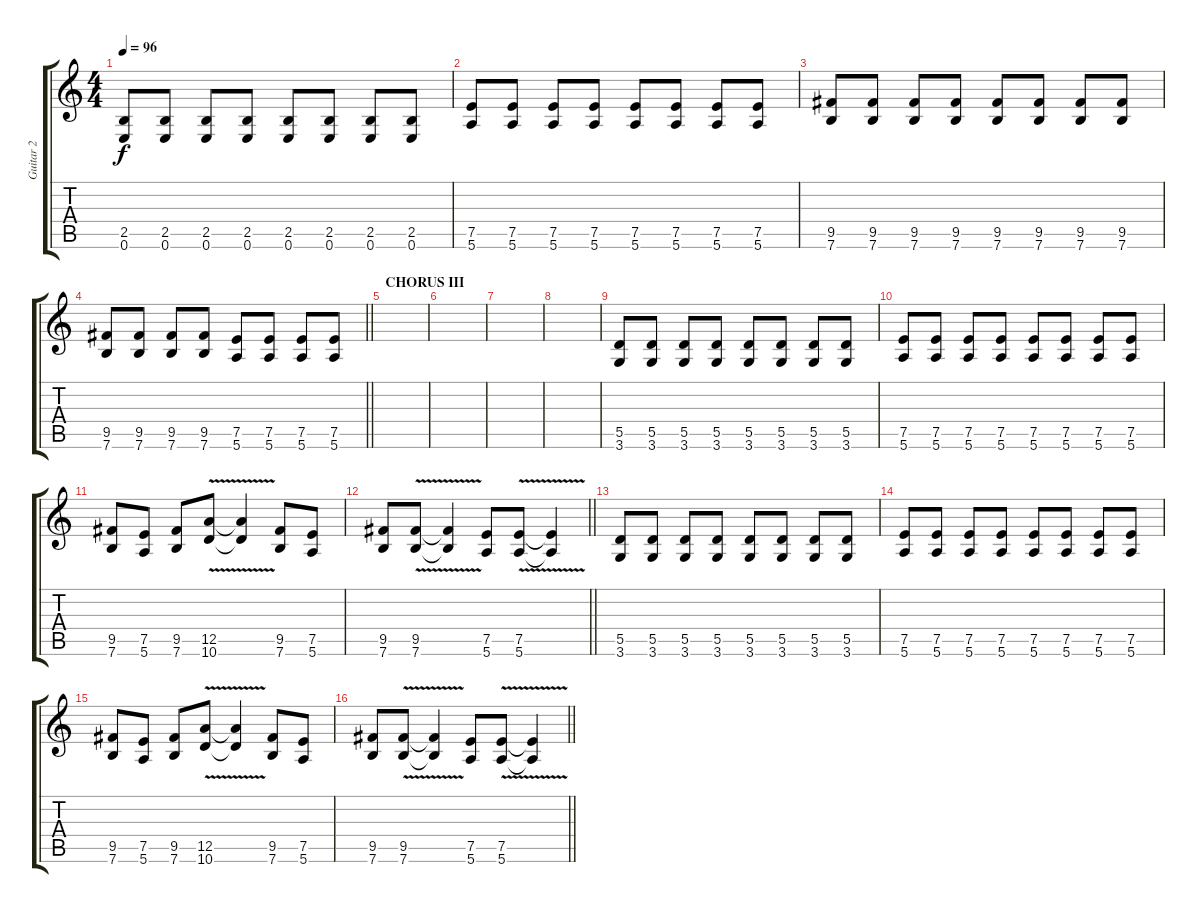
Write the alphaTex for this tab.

\track ("Guitar 2" "Guitar 2") {instrument overdrivenguitar}
\staff {score tabs}
\tuning (E4 B3 G3 D3 A2 E2) {hide}
\ts (4 4)
\tempo 96
\clef g2
\ks c
(2.5 0.6).8{dy f} (2.5 0.6).8 (2.5 0.6).8 (2.5 0.6).8 (2.5 0.6).8 (2.5 0.6).8 (2.5 0.6).8 (2.5 0.6).8 |
(7.5 5.6).8 (7.5 5.6).8 (7.5 5.6).8 (7.5 5.6).8 (7.5 5.6).8 (7.5 5.6).8 (7.5 5.6).8 (7.5 5.6).8 |
(9.5 7.6).8 (9.5 7.6).8 (9.5 7.6).8 (9.5 7.6).8 (9.5 7.6).8 (9.5 7.6).8 (9.5 7.6).8 (9.5 7.6).8 |
\barLineRight lightlight
(9.5 7.6).8 (9.5 7.6).8 (9.5 7.6).8 (9.5 7.6).8 (7.5 5.6).8 (7.5 5.6).8 (7.5 5.6).8 (7.5 5.6).8 |
\section ("" "CHORUS III")
|
|
|
|
(5.5 3.6).8 (5.5 3.6).8 (5.5 3.6).8 (5.5 3.6).8 (5.5 3.6).8 (5.5 3.6).8 (5.5 3.6).8 (5.5 3.6).8 |
(7.5 5.6).8 (7.5 5.6).8 (7.5 5.6).8 (7.5 5.6).8 (7.5 5.6).8 (7.5 5.6).8 (7.5 5.6).8 (7.5 5.6).8 |
(9.5 7.6).8 (7.5 5.6).8 (9.5 7.6).8 (12.5 10.6{v}).8 (12.5{t} 10.6{t}).4 (9.5 7.6).8 (7.5 5.6).8 |
\barLineRight lightlight
(9.5 7.6).8 (9.5 7.6{v}).8 (9.5{t} 7.6{t}).4 (7.5 5.6).8 (7.5 5.6{v}).8 (7.5{t} 5.6{t}).4 |
(5.5 3.6).8 (5.5 3.6).8 (5.5 3.6).8 (5.5 3.6).8 (5.5 3.6).8 (5.5 3.6).8 (5.5 3.6).8 (5.5 3.6).8 |
(7.5 5.6).8 (7.5 5.6).8 (7.5 5.6).8 (7.5 5.6).8 (7.5 5.6).8 (7.5 5.6).8 (7.5 5.6).8 (7.5 5.6).8 |
(9.5 7.6).8 (7.5 5.6).8 (9.5 7.6).8 (12.5 10.6{v}).8 (12.5{t} 10.6{t}).4 (9.5 7.6).8 (7.5 5.6).8 |
\barLineRight lightlight
(9.5 7.6).8 (9.5 7.6{v}).8 (9.5{t} 7.6{t}).4 (7.5 5.6).8 (7.5 5.6{v}).8 (7.5{t} 5.6{t}).4
